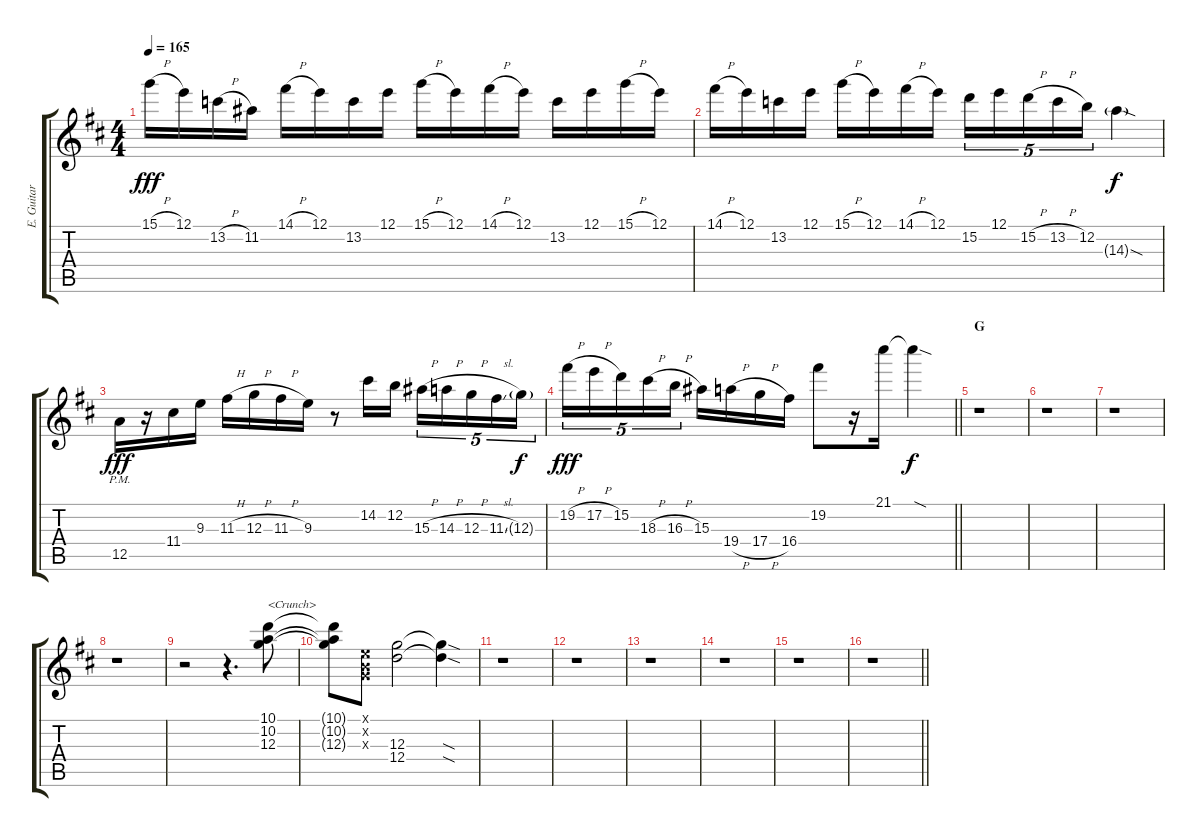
\track ("E. Guitar II" "E. Guitar ") {instrument overdrivenguitar}
\staff {score tabs}
\tuning (E4 B3 G3 D3 A2 E2) {hide}
\ts (4 4)
\tempo 165
\clef g2
\ks d
15.1{h}.16{dy fff} 12.1.16 13.2{h}.16 11.2.16 14.1{h}.16 12.1.16 13.2.16 12.1.16 15.1{h}.16 12.1.16 14.1{h}.16 12.1.16 13.2.16 12.1.16 15.1{h}.16 12.1.16 |
14.1{h}.16 12.1.16 13.2.16 12.1.16 15.1{h}.16 12.1.16 14.1{h}.16 12.1.16 15.2.16{tu (5 4)} 12.1.16{tu (5 4)} 15.2{h}.16{tu (5 4)} 13.2{h}.16{tu (5 4)} 12.2.16{tu (5 4)} 14.3{sod g}.4{dy f} |
12.5{pm}.16{dy fff} r.16 11.4.16 9.3.16 11.3{h}.16 12.3{h}.16 11.3{h}.16 9.3.16 r.8 14.2.16 12.2.16 15.3{h}.16{tu (5 4)} 14.3{h}.16{tu (5 4)} 12.3{h}.16{tu (5 4)} 11.3{sl}.16{tu (5 4)} 12.3{g}.16{tu (5 4) dy f} |
\barLineRight lightlight
19.2{h}.16{tu (5 4) dy fff} 17.2{h}.16{tu (5 4)} 15.2.16{tu (5 4)} 18.3{h}.16{tu (5 4)} 16.3{h}.16{tu (5 4)} 15.3.16 19.4{h}.16 17.4{h}.16 16.4.16 19.2.8 r.16 21.1.16 21.1{sod t}.4{dy f} |
\section ("" "G")
r.1 |
r.1 |
r.1 |
r.1 |
r.2 r.4{d} (10.1 10.2 12.3).8{txt "<Crunch>" volume 11 balance 13} |
(10.1{t} 10.2{t} 12.3{t}).8 (0.1{x} 0.2{x} 0.3{x}).8 (12.3 12.4).2 (12.3{sod t} 12.4{sod t}).4 |
r.1 |
r.1 |
r.1 |
r.1 |
r.1 |
\barLineRight lightlight
r.1
